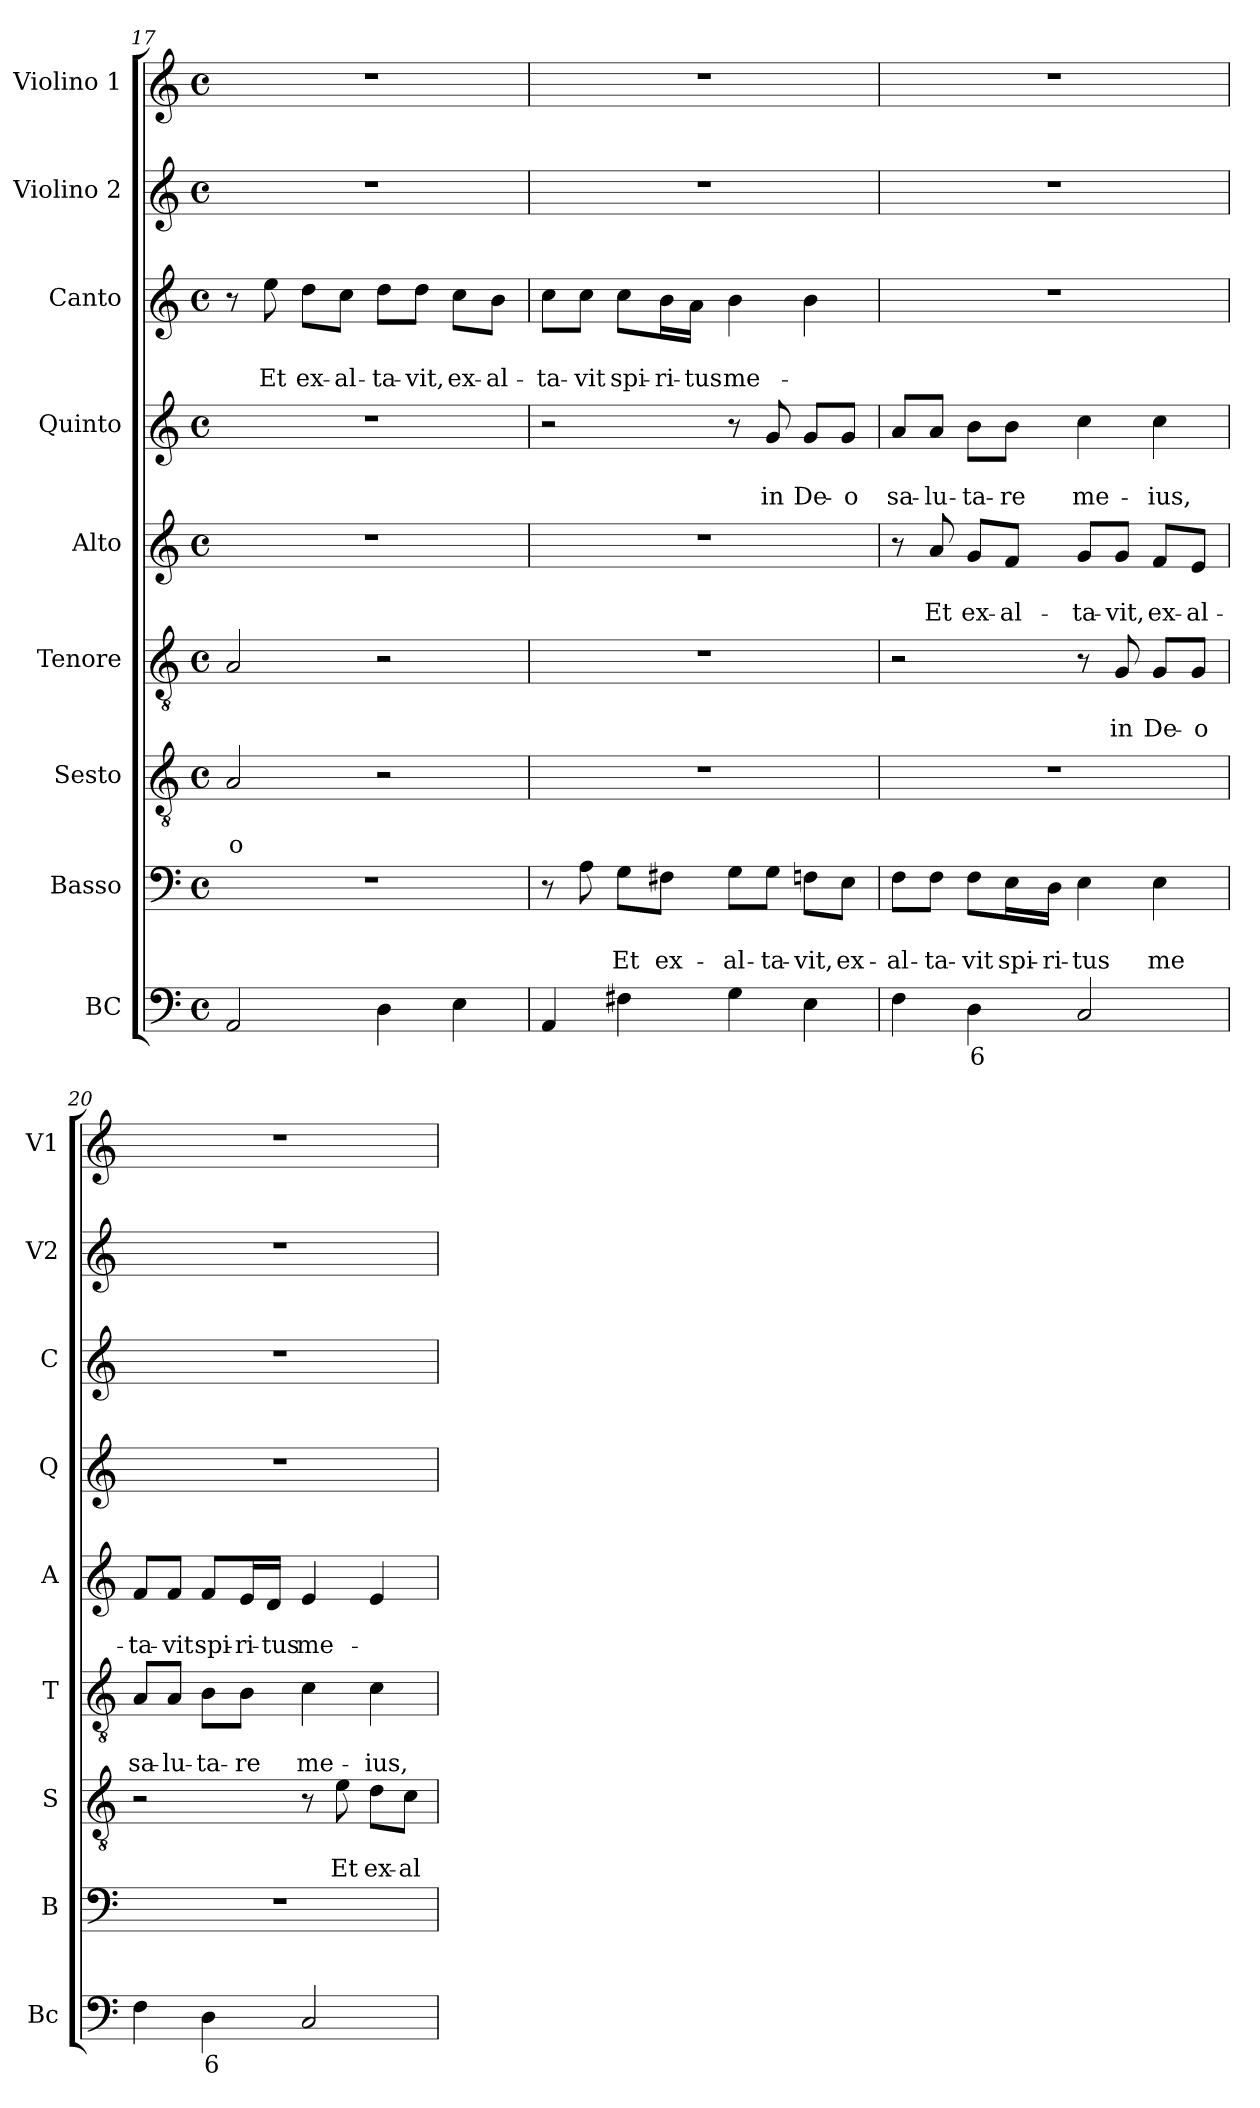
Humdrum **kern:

**kern	**text	**kern	**text	**text	**kern	**text	**text	**kern	**text	**text	**kern	**text	**text	**kern	**text	**text	**kern	**text	**text	**kern	**kern
*part9	*part9	*part8	*part8	*part8	*part7	*part7	*part7	*part6	*part6	*part6	*part5	*part5	*part5	*part4	*part4	*part4	*part3	*part3	*part3	*part2	*part1
*staff9	*staff9	*staff8	*staff8	*staff8	*staff7	*staff7	*staff7	*staff6	*staff6	*staff6	*staff5	*staff5	*staff5	*staff4	*staff4	*staff4	*staff3	*staff3	*staff3	*staff2	*staff1
*I"BC	*	*I"Basso	*	*	*I"Sesto	*	*	*I"Tenore	*	*	*I"Alto	*	*	*I"Quinto	*	*	*I"Canto	*	*	*I"Violino 2	*I"Violino 1
*I'Bc	*	*I'B	*	*	*I'S	*	*	*I'T	*	*	*I'A	*	*	*I'Q	*	*	*I'C	*	*	*I'V2	*I'V1
*clefF4	*	*clefF4	*	*	*clefGv2	*	*	*clefGv2	*	*	*clefG2	*	*	*clefG2	*	*	*clefG2	*	*	*clefG2	*clefG2
*k[]	*	*k[]	*	*	*k[]	*	*	*k[]	*	*	*k[]	*	*	*k[]	*	*	*k[]	*	*	*k[]	*k[]
*C:	*	*C:	*	*	*C:	*	*	*C:	*	*	*C:	*	*	*C:	*	*	*C:	*	*	*C:	*C:
*M4/4	*	*M4/4	*	*	*M4/4	*	*	*M4/4	*	*	*M4/4	*	*	*M4/4	*	*	*M4/4	*	*	*M4/4	*M4/4
*met(c)	*	*met(c)	*	*	*met(c)	*	*	*met(c)	*	*	*met(c)	*	*	*met(c)	*	*	*met(c)	*	*	*met(c)	*met(c)
=17	=17	=17	=17	=17	=17	=17	=17	=17	=17	=17	=17	=17	=17	=17	=17	=17	=17	=17	=17	=17	=17
!	!	!	!	!	!	!	!LO:LY:b	!	!	!	!	!	!	!	!	!	!	!	!	!	!
2AA/	.	1r	.	.	2A/	.	-o	2A/	.	.	1r	.	.	1r	.	.	8r	.	.	1r	1r
!	!	!	!	!	!	!	!	!	!	!	!	!	!	!	!	!	!	!	!LO:LY:b	!	!
.	.	.	.	.	.	.	.	.	.	.	.	.	.	.	.	.	8ee\	.	Et	.	.
!	!	!	!	!	!	!	!	!	!	!	!	!	!	!	!	!	!	!	!LO:LY:b	!	!
.	.	.	.	.	.	.	.	.	.	.	.	.	.	.	.	.	8dd\L	.	ex-	.	.
!	!	!	!	!	!	!	!	!	!	!	!	!	!	!	!	!	!	!	!LO:LY:b	!	!
.	.	.	.	.	.	.	.	.	.	.	.	.	.	.	.	.	8cc\J	.	-al-	.	.
!	!	!	!	!	!	!	!	!	!	!	!	!	!	!	!	!	!	!	!LO:LY:b	!	!
4D\	.	.	.	.	2r	.	.	2r	.	.	.	.	.	.	.	.	8dd\L	.	-ta-	.	.
!	!	!	!	!	!	!	!	!	!	!	!	!	!	!	!	!	!	!	!LO:LY:b	!	!
.	.	.	.	.	.	.	.	.	.	.	.	.	.	.	.	.	8dd\J	.	-vit,	.	.
!	!	!	!	!	!	!	!	!	!	!	!	!	!	!	!	!	!	!	!LO:LY:b	!	!
4E\	.	.	.	.	.	.	.	.	.	.	.	.	.	.	.	.	8cc\L	.	ex-	.	.
!	!	!	!	!	!	!	!	!	!	!	!	!	!	!	!	!	!	!	!LO:LY:b	!	!
.	.	.	.	.	.	.	.	.	.	.	.	.	.	.	.	.	8b\J	.	-al-	.	.
!!LO:LB:g=z
=18	=18	=18	=18	=18	=18	=18	=18	=18	=18	=18	=18	=18	=18	=18	=18	=18	=18	=18	=18	=18	=18
!	!	!	!	!	!	!	!	!	!	!	!	!	!	!	!	!	!	!	!LO:LY:b	!	!
4AA/	.	8r	.	.	1r	.	.	1r	.	.	1r	.	.	2r	.	.	8cc\L	.	-ta-	1r	1r
!	!	!	!	!	!	!	!	!	!	!	!	!	!	!	!	!	!	!	!LO:LY:b	!	!
.	.	8A\	.	.	.	.	.	.	.	.	.	.	.	.	.	.	8cc\J	.	-vit	.	.
!	!	!	!	!LO:LY:b	!	!	!	!	!	!	!	!	!	!	!	!	!	!	!LO:LY:b	!	!
4F#X\	.	8G\L	.	Et	.	.	.	.	.	.	.	.	.	.	.	.	8cc\L	.	spi-	.	.
!	!	!	!	!LO:LY:b	!	!	!	!	!	!	!	!	!	!	!	!	!	!	!LO:LY:b	!	!
.	.	8F#X\J	.	ex-	.	.	.	.	.	.	.	.	.	.	.	.	16b\L	.	-ri-	.	.
!	!	!	!	!	!	!	!	!	!	!	!	!	!	!	!	!	!	!	!LO:LY:b	!	!
.	.	.	.	.	.	.	.	.	.	.	.	.	.	.	.	.	16a\JJ	.	-tus	.	.
!	!	!	!	!LO:LY:b	!	!	!	!	!	!	!	!	!	!	!	!	!	!	!LO:LY:b	!	!
4G\	.	8G\L	.	-al-	.	.	.	.	.	.	.	.	.	8r	.	.	4b\	.	me-	.	.
!	!	!	!	!LO:LY:b	!	!	!	!	!	!	!	!	!	!	!	!LO:LY:b	!	!	!	!	!
.	.	8G\J	.	-ta-	.	.	.	.	.	.	.	.	.	8g/	.	in	.	.	.	.	.
!	!	!	!	!LO:LY:b	!	!	!	!	!	!	!	!	!	!	!	!LO:LY:b	!	!	!	!	!
4E\	.	8Fn\L	.	-vit,	.	.	.	.	.	.	.	.	.	8g/L	.	De-	4b\	.	.	.	.
!	!	!	!	!LO:LY:b	!	!	!	!	!	!	!	!	!	!	!	!LO:LY:b	!	!	!	!	!
.	.	8E\J	.	ex-	.	.	.	.	.	.	.	.	.	8g/J	.	-o	.	.	.	.	.
=19	=19	=19	=19	=19	=19	=19	=19	=19	=19	=19	=19	=19	=19	=19	=19	=19	=19	=19	=19	=19	=19
!	!	!	!	!LO:LY:b	!	!	!	!	!	!	!	!	!	!	!	!LO:LY:b	!	!	!	!	!
4F\	.	8F\L	.	-al-	1r	.	.	2r	.	.	8r	.	.	8a/L	.	sa-	1r	.	.	1r	1r
!	!	!	!	!LO:LY:b	!	!	!	!	!	!	!	!	!LO:LY:b	!	!	!LO:LY:b	!	!	!	!	!
.	.	8F\J	.	-ta-	.	.	.	.	.	.	8a/	.	Et	8a/J	.	-lu-	.	.	.	.	.
!	!LO:LY:b	!	!	!LO:LY:b	!	!	!	!	!	!	!	!	!LO:LY:b	!	!	!LO:LY:b	!	!	!	!	!
4D\	6	8F\L	.	-vit	.	.	.	.	.	.	8g/L	.	ex-	8b\L	.	-ta-	.	.	.	.	.
!	!	!	!	!LO:LY:b	!	!	!	!	!	!	!	!	!LO:LY:b	!	!	!LO:LY:b	!	!	!	!	!
.	.	16E\L	.	spi-	.	.	.	.	.	.	8f/J	.	-al-	8b\J	.	-re	.	.	.	.	.
!	!	!	!	!LO:LY:b	!	!	!	!	!	!	!	!	!	!	!	!	!	!	!	!	!
.	.	16D\JJ	.	-ri-	.	.	.	.	.	.	.	.	.	.	.	.	.	.	.	.	.
!	!	!	!	!LO:LY:b	!	!	!	!	!	!	!	!	!LO:LY:b	!	!	!LO:LY:b	!	!	!	!	!
2C/	.	4E\	.	-tus	.	.	.	8r	.	.	8g/L	.	-ta-	4cc\	.	me-	.	.	.	.	.
!	!	!	!	!	!	!	!	!	!	!LO:LY:b	!	!	!LO:LY:b	!	!	!	!	!	!	!	!
.	.	.	.	.	.	.	.	8G/	.	-in	8g/J	.	-vit,	.	.	.	.	.	.	.	.
!	!	!	!	!LO:LY:b	!	!	!	!	!	!LO:LY:b	!	!	!LO:LY:b	!	!	!LO:LY:b	!	!	!	!	!
.	.	4E\	.	me-	.	.	.	8G/L	.	De-	8f/L	.	ex-	4cc\	.	-ius,	.	.	.	.	.
!	!	!	!	!	!	!	!	!	!	!LO:LY:b	!	!	!LO:LY:b	!	!	!	!	!	!	!	!
.	.	.	.	.	.	.	.	8G/J	.	-o	8e/J	.	-al-	.	.	.	.	.	.	.	.
=20	=20	=20	=20	=20	=20	=20	=20	=20	=20	=20	=20	=20	=20	=20	=20	=20	=20	=20	=20	=20	=20
!	!	!	!	!	!	!	!	!	!	!LO:LY:b	!	!	!LO:LY:b	!	!	!	!	!	!	!	!
4F\	.	1r	.	.	2r	.	.	8A/L	.	sa-	8f/L	.	-ta-	1r	.	.	1r	.	.	1r	1r
!	!	!	!	!	!	!	!	!	!	!LO:LY:b	!	!	!LO:LY:b	!	!	!	!	!	!	!	!
.	.	.	.	.	.	.	.	8A/J	.	-lu-	8f/J	.	-vit	.	.	.	.	.	.	.	.
!	!LO:LY:b	!	!	!	!	!	!	!	!	!LO:LY:b	!	!	!LO:LY:b	!	!	!	!	!	!	!	!
4D\	6	.	.	.	.	.	.	8B\L	.	-ta-	8f/L	.	spi-	.	.	.	.	.	.	.	.
!	!	!	!	!	!	!	!	!	!	!LO:LY:b	!	!	!LO:LY:b	!	!	!	!	!	!	!	!
.	.	.	.	.	.	.	.	8B\J	.	-re	16e/L	.	-ri-	.	.	.	.	.	.	.	.
!	!	!	!	!	!	!	!	!	!	!	!	!	!LO:LY:b	!	!	!	!	!	!	!	!
.	.	.	.	.	.	.	.	.	.	.	16d/JJ	.	-tus	.	.	.	.	.	.	.	.
!	!	!	!	!	!	!	!	!	!	!LO:LY:b	!	!	!LO:LY:b	!	!	!	!	!	!	!	!
2C/	.	.	.	.	8r	.	.	4c\	.	me-	4e/	.	me-	.	.	.	.	.	.	.	.
!	!	!	!	!	!	!	!LO:LY:b	!	!	!	!	!	!	!	!	!	!	!	!	!	!
.	.	.	.	.	8e\	.	Et	.	.	.	.	.	.	.	.	.	.	.	.	.	.
!	!	!	!	!	!	!	!LO:LY:b	!	!	!LO:LY:b	!	!	!	!	!	!	!	!	!	!	!
.	.	.	.	.	8d\L	.	ex-	4c\	.	-ius,	4e/	.	.	.	.	.	.	.	.	.	.
!	!	!	!	!	!	!	!LO:LY:b	!	!	!	!	!	!	!	!	!	!	!	!	!	!
.	.	.	.	.	8c\J	.	-al-	.	.	.	.	.	.	.	.	.	.	.	.	.	.
=	=	=	=	=	=	=	=	=	=	=	=	=	=	=	=	=	=	=	=	=	=
*-	*-	*-	*-	*-	*-	*-	*-	*-	*-	*-	*-	*-	*-	*-	*-	*-	*-	*-	*-	*-	*-
